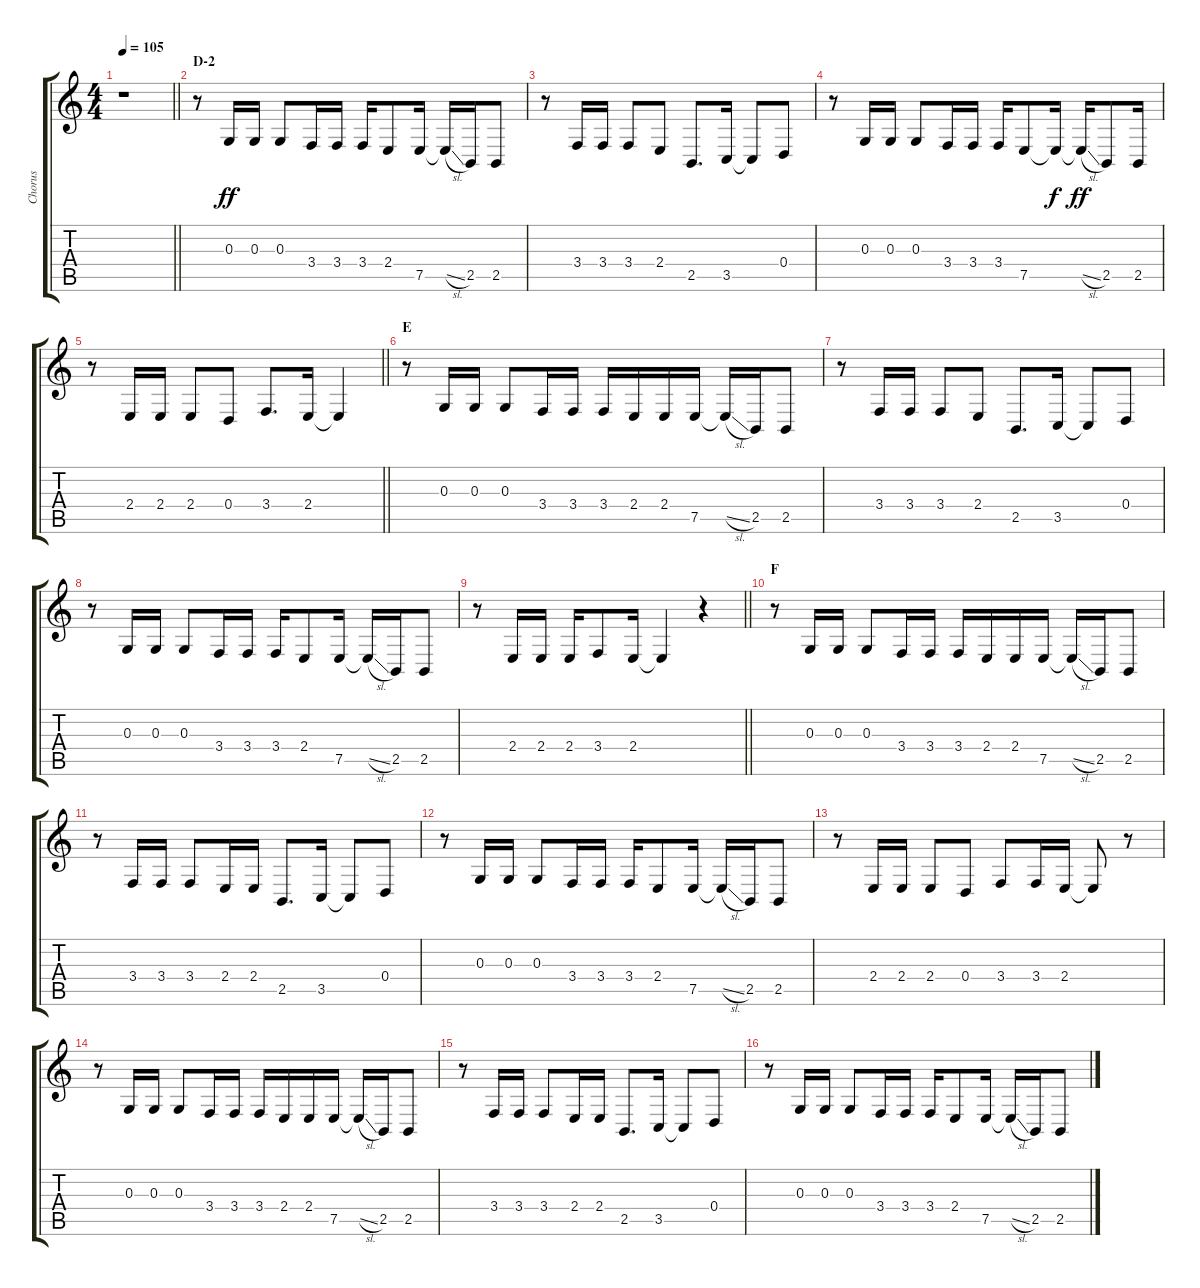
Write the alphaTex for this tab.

\track ("Chorus" "Chorus") {instrument voiceoohs}
\staff {score tabs}
\tuning (E4 B3 G3 D3 A2 E2) {hide}
\ts (4 4)
\tempo 105
\clef g2
\barLineRight lightlight
\ks c
r.1{dy ff} |
\section ("" "D-2")
r.8 0.3.16 0.3.16 0.3.8 3.4.16 3.4.16 3.4.16 2.4.8 7.5.16 7.5{sl t}.16 2.5.16 2.5.8 |
r.8 3.4.16 3.4.16 3.4.8 2.4.8 2.5.8{d} 3.5.16 3.5{t}.8 0.4.8 |
r.8 0.3.16 0.3.16 0.3.8 3.4.16 3.4.16 3.4.16 7.5.8 7.5{t}.16{dy f} 7.5{sl t}.16{dy ff} 2.5.8 2.5.16 |
\barLineRight lightlight
r.8 2.4.16 2.4.16 2.4.8 0.4.8 3.4.8{d} 2.4.16 2.4{t}.4 |
\section ("" "E")
r.8 0.3.16 0.3.16 0.3.8 3.4.16 3.4.16 3.4.16 2.4.16 2.4.16 7.5.16 7.5{sl t}.16 2.5.16 2.5.8 |
r.8 3.4.16 3.4.16 3.4.8 2.4.8 2.5.8{d} 3.5.16 3.5{t}.8 0.4.8 |
r.8 0.3.16 0.3.16 0.3.8 3.4.16 3.4.16 3.4.16 2.4.8 7.5.16 7.5{sl t}.16 2.5.16 2.5.8 |
\barLineRight lightlight
r.8 2.4.16 2.4.16 2.4.16 3.4.8 2.4.16 2.4{t}.4 r.4 |
\section ("" "F")
r.8 0.3.16 0.3.16 0.3.8 3.4.16 3.4.16 3.4.16 2.4.16 2.4.16 7.5.16 7.5{sl t}.16 2.5.16 2.5.8 |
r.8 3.4.16 3.4.16 3.4.8 2.4.16 2.4.16 2.5.8{d} 3.5.16 3.5{t}.8 0.4.8 |
r.8 0.3.16 0.3.16 0.3.8 3.4.16 3.4.16 3.4.16 2.4.8 7.5.16 7.5{sl t}.16 2.5.16 2.5.8 |
r.8 2.4.16 2.4.16 2.4.8 0.4.8 3.4.8 3.4.16 2.4.16 2.4{t}.8 r.8 |
r.8 0.3.16 0.3.16 0.3.8 3.4.16 3.4.16 3.4.16 2.4.16 2.4.16 7.5.16 7.5{sl t}.16 2.5.16 2.5.8 |
r.8 3.4.16 3.4.16 3.4.8 2.4.16 2.4.16 2.5.8{d} 3.5.16 3.5{t}.8 0.4.8 |
r.8 0.3.16 0.3.16 0.3.8 3.4.16 3.4.16 3.4.16 2.4.8 7.5.16 7.5{sl t}.16 2.5.16 2.5.8
